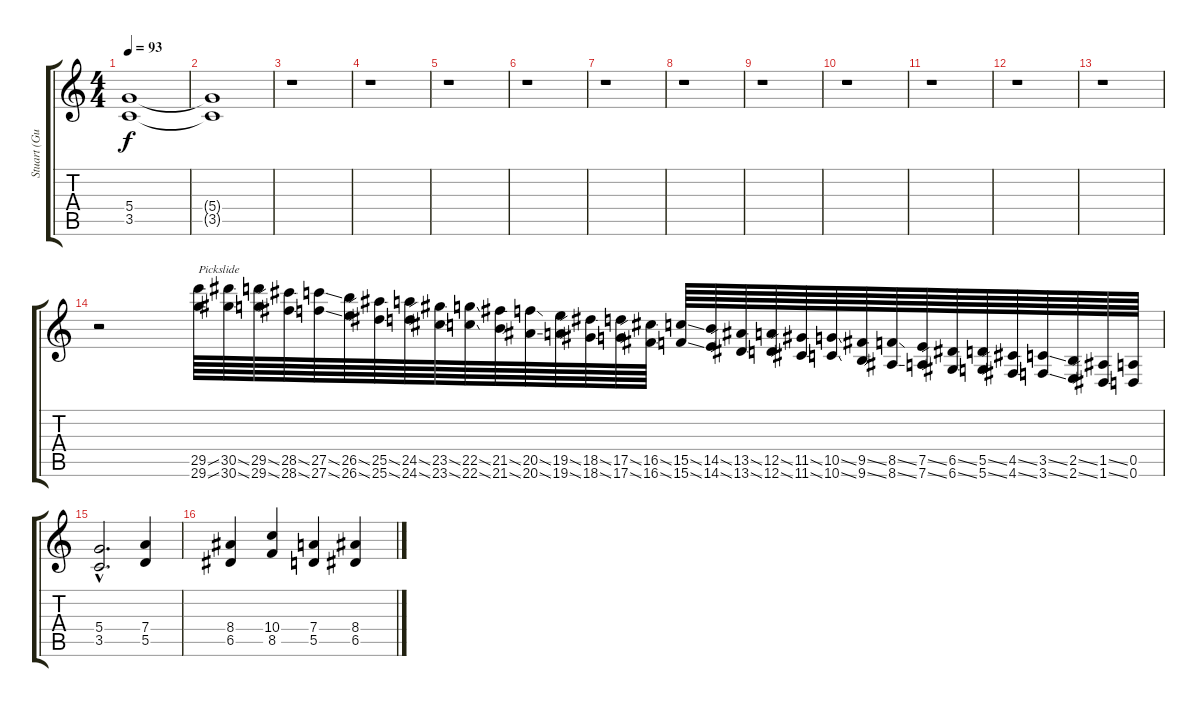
\track ("Stuart (Guitar)" "Stuart (Gu") {instrument distortionguitar}
\staff {score tabs}
\tuning (E4 B3 G3 D3 A2 D2) {hide}
\ts (4 4)
\tempo 93
\clef g2
\ks c
(5.4{t} 3.5{t}).1{dy f} |
(5.4{t} 3.5{t}).1 |
r.1 |
r.1 |
r.1 |
r.1 |
r.1 |
r.1 |
r.1 |
r.1 |
r.1 |
r.1 |
r.1 |
r.2 (29.5{ss} 29.6{ss}).64{txt "Pickslide" balance 16} (30.5{ss} 30.6{ss}).64 (29.5{ss} 29.6{ss}).64 (28.5{ss} 28.6{ss}).64 (27.5{ss} 27.6{ss}).64 (26.5{ss} 26.6{ss}).64 (25.5{ss} 25.6{ss}).64 (24.5{ss} 24.6{ss}).64 (23.5{ss} 23.6{ss}).64 (22.5{ss} 22.6{ss}).64 (21.5{ss} 21.6{ss}).64 (20.5{ss} 20.6{ss}).64 (19.5{ss} 19.6{ss}).64 (18.5{ss} 18.6{ss}).64 (17.5{ss} 17.6{ss}).64 (16.5{ss} 16.6{ss}).64 (15.5{ss} 15.6{ss}).64 (14.5{ss} 14.6{ss}).64 (13.5{ss} 13.6{ss}).64 (12.5{ss} 12.6{ss}).64 (11.5{ss} 11.6{ss}).64 (10.5{ss} 10.6{ss}).64 (9.5{ss} 9.6{ss}).64 (8.5{ss} 8.6{ss}).64 (7.5{ss} 7.6{ss}).64 (6.5{ss} 6.6{ss}).64 (5.5{ss} 5.6{ss}).64 (4.5{ss} 4.6{ss}).64 (3.5{ss} 3.6{ss}).64 (2.5{ss} 2.6{ss}).64 (1.5{ss} 1.6{ss}).64 (0.5 0.6).64 |
(5.4{hac} 3.5{hac}).2{d} (7.4 5.5).4 |
(8.4 6.5).4 (10.4 8.5).4 (7.4 5.5).4 (8.4 6.5).4
